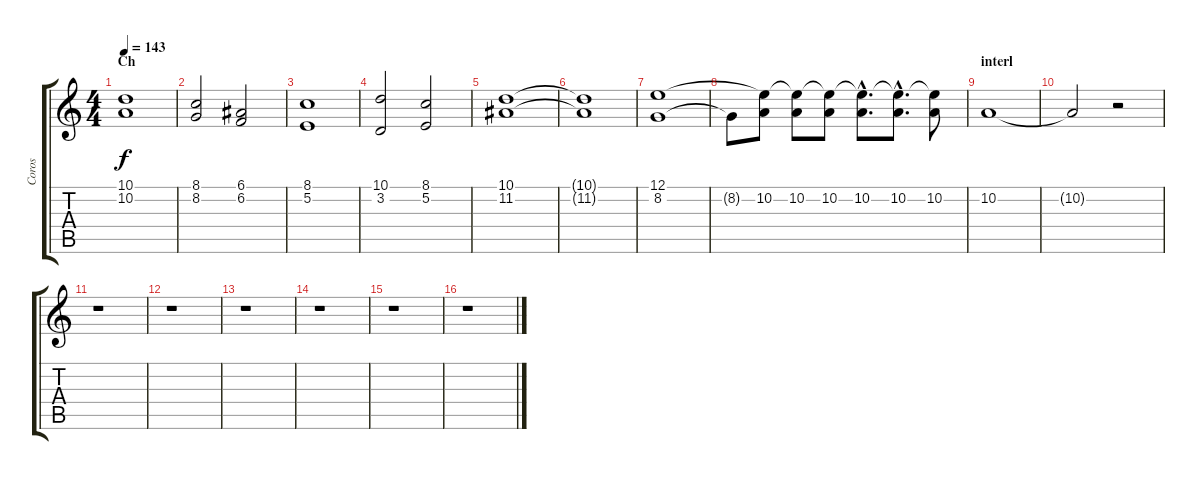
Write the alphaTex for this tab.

\track ("Coros" "Coros") {instrument lead6voice}
\staff {score tabs}
\tuning (E4 B3 G3 D3 A2 E2) {hide}
\ts (4 4)
\section ("" "Ch")
\tempo 143
\clef g2
\ks c
(10.1 10.2).1{dy f} |
(8.1 8.2).2 (6.1 6.2).2 |
(8.1 5.2).1 |
(10.1 3.2).2 (8.1 5.2).2 |
(10.1 11.2).1 |
(10.1{t} 11.2{t}).1 |
(12.1 8.2).1 |
8.2{t}.8 (12.1{t} 10.2).8 (12.1{t} 10.2).8 (12.1{t} 10.2).8 (12.1{hac t} 10.2{hac}).8{d} (12.1{hac t} 10.2{hac}).8{d} (12.1{t} 10.2).8 |
\section ("" "interl")
10.2.1 |
10.2{t}.2 r.2 |
r.1 |
r.1 |
r.1 |
r.1 |
r.1 |
r.1
